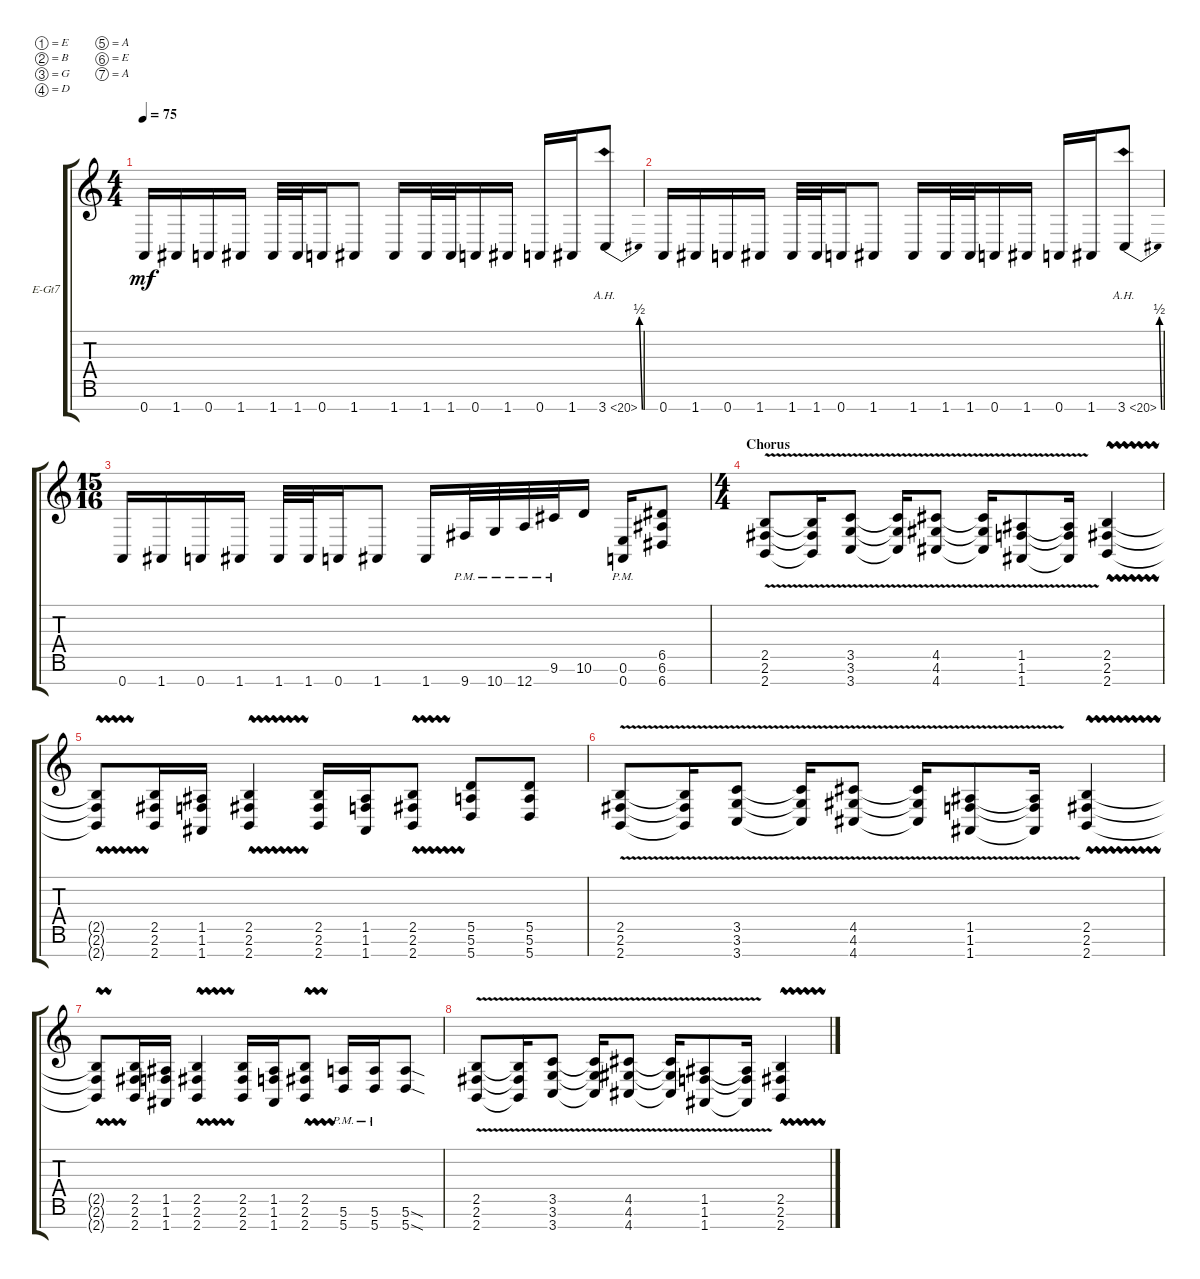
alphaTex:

\defaultSystemsLayout 4
\bracketExtendMode groupsimilarinstruments
\firstSystemTrackNameOrientation horizontal
\otherSystemsTrackNameOrientation horizontal
\track ("Gtr_1" "E-Gt7") {instrument distortionguitar}
\staff {score tabs}
\tuning (E4 B3 G3 D3 A2 E2 A1)
\ts (4 4)
\tempo 75
\clef g2
\ks c
0.7.16{dy mf} 1.7.16 0.7.16 1.7.16 1.7.32 1.7.32 0.7.16 1.7.8 1.7.16 1.7.32 1.7.32 0.7.16 1.7.16 0.7.16 1.7.16 3.7{be (bend 0 0 39 2) ah 17}.8 |
0.7.16 1.7.16 0.7.16 1.7.16 1.7.32 1.7.32 0.7.16 1.7.8 1.7.16 1.7.32 1.7.32 0.7.16 1.7.16 0.7.16 1.7.16 3.7{be (bend 0 0 39 2) ah 17}.8 |
\ts (15 16)
0.7.16 1.7.16 0.7.16 1.7.16 1.7.32 1.7.32 0.7.16 1.7.8 1.7.16 9.7{pm}.32 10.7{pm}.32 12.7{pm}.32 9.6{pm}.32 10.6.16 (0.7 0.6{pm}).16 (6.7 6.6 6.5).8 |
\ts (4 4)
\section ("" "Chorus")
\scale
0.532859 (2.7{v} 2.6 2.5).8 (2.7{t} 2.6{t} 2.5{t}).16 (3.7{v} 3.6 3.5).8 (3.7{t} 3.6{t} 3.5{t}).16 (4.7{v} 4.6 4.5).8 (4.7{t} 4.6{t} 4.5{t}).16 (1.7{v} 1.6 1.5).8 (1.7{t} 1.6{t} 1.5{t}).16 (2.7{vw} 2.6 2.5).4 |
\scale
0.467067 (2.7{t} 2.6{t} 2.5{t}).8 (2.7 2.6 2.5).16 (1.7 1.6 1.5).16 (2.7{vw} 2.6 2.5).4 (2.7 2.6 2.5).16 (1.7 1.6 1.5).16 (2.7{vw} 2.6 2.5).8 (5.7 5.6 5.5).8 (5.7 5.6 5.5).8 |
(2.7{v} 2.6 2.5).8 (2.7{t} 2.6{t} 2.5{t}).16 (3.7{v} 3.6 3.5).8 (3.7{t} 3.6{t} 3.5{t}).16 (4.7{v} 4.6 4.5).8 (4.7{t} 4.6{t} 4.5{t}).16 (1.7{v} 1.6 1.5).8 (1.7{t} 1.6{t} 1.5{t}).16 (2.7{vw} 2.6 2.5).4 |
(2.7{t} 2.6{t} 2.5{t}).8 (2.7 2.6 2.5).16 (1.7 1.6 1.5).16 (2.7{vw} 2.6 2.5).4 (2.7 2.6 2.5).16 (1.7 1.6 1.5).16 (2.7{vw} 2.6 2.5).8 (5.7{pm} 5.6{pm}).16 (5.7{pm} 5.6{pm}).16 (5.7{sod} 5.6{sod}).8 |
\scale
0.525452 (2.7{v} 2.6 2.5).8 (2.7{t} 2.6{t} 2.5{t}).16 (3.7{v} 3.6 3.5).8 (3.7{t} 3.6{t} 3.5{t}).16 (4.7{v} 4.6 4.5).8 (4.7{t} 4.6{t} 4.5{t}).16 (1.7{v} 1.6 1.5).8 (1.7{t} 1.6{t} 1.5{t}).16 (2.7{vw} 2.6 2.5).4
